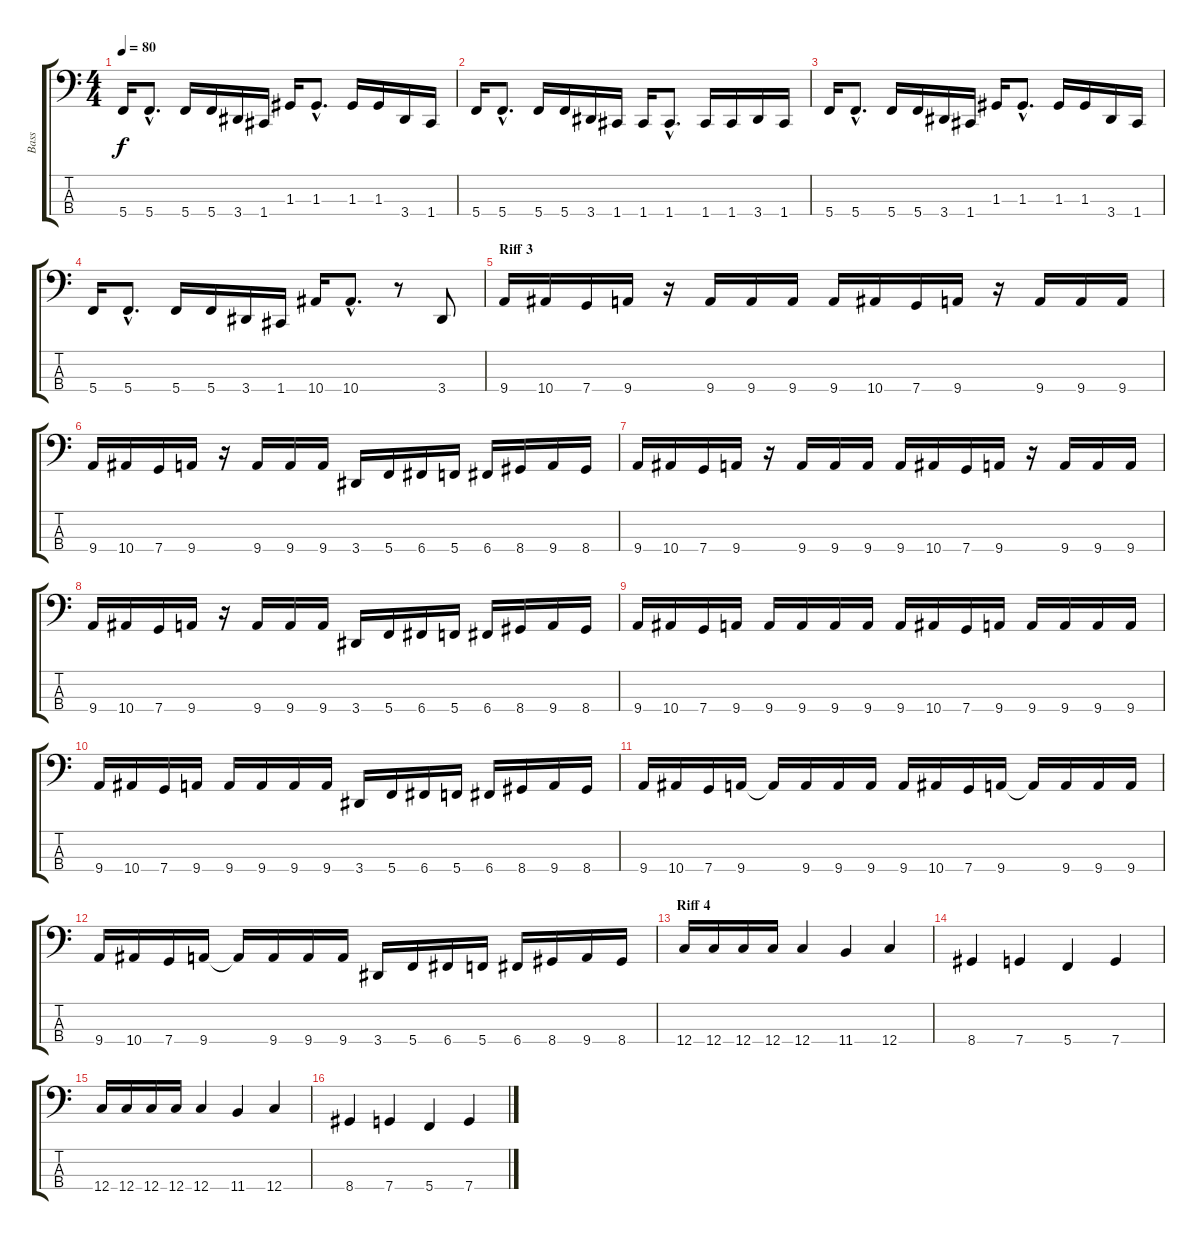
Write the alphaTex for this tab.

\track ("Bass" "Bass") {instrument electricbasspick}
\staff {score tabs}
\tuning (G2 C2 G1 C1) {hide}
\ts (4 4)
\tempo 80
\clef f4
\ks c
5.4.16{dy f} 5.4{hac}.8{d} 5.4.16 5.4.16 3.4.16 1.4.16 1.3.16 1.3{hac}.8{d} 1.3.16 1.3.16 3.4.16 1.4.16 |
5.4.16 5.4{hac}.8{d} 5.4.16 5.4.16 3.4.16 1.4.16 1.4.16 1.4{hac}.8{d} 1.4.16 1.4.16 3.4.16 1.4.16 |
5.4.16 5.4{hac}.8{d} 5.4.16 5.4.16 3.4.16 1.4.16 1.3.16 1.3{hac}.8{d} 1.3.16 1.3.16 3.4.16 1.4.16 |
5.4.16 5.4{hac}.8{d} 5.4.16 5.4.16 3.4.16 1.4.16 10.4.16 10.4{hac}.8{d} r.8 3.4.8 |
\section ("" "Riff 3")
9.4.16 10.4.16 7.4.16 9.4.16 r.16 9.4.16 9.4.16 9.4.16 9.4.16 10.4.16 7.4.16 9.4.16 r.16 9.4.16 9.4.16 9.4.16 |
9.4.16 10.4.16 7.4.16 9.4.16 r.16 9.4.16 9.4.16 9.4.16 3.4.16 5.4.16 6.4.16 5.4.16 6.4.16 8.4.16 9.4.16 8.4.16 |
9.4.16 10.4.16 7.4.16 9.4.16 r.16 9.4.16 9.4.16 9.4.16 9.4.16 10.4.16 7.4.16 9.4.16 r.16 9.4.16 9.4.16 9.4.16 |
9.4.16 10.4.16 7.4.16 9.4.16 r.16 9.4.16 9.4.16 9.4.16 3.4.16 5.4.16 6.4.16 5.4.16 6.4.16 8.4.16 9.4.16 8.4.16 |
9.4.16 10.4.16 7.4.16 9.4.16 9.4.16 9.4.16 9.4.16 9.4.16 9.4.16 10.4.16 7.4.16 9.4.16 9.4.16 9.4.16 9.4.16 9.4.16 |
9.4.16 10.4.16 7.4.16 9.4.16 9.4.16 9.4.16 9.4.16 9.4.16 3.4.16 5.4.16 6.4.16 5.4.16 6.4.16 8.4.16 9.4.16 8.4.16 |
9.4.16 10.4.16 7.4.16 9.4.16 9.4{t}.16 9.4.16 9.4.16 9.4.16 9.4.16 10.4.16 7.4.16 9.4.16 9.4{t}.16 9.4.16 9.4.16 9.4.16 |
9.4.16 10.4.16 7.4.16 9.4.16 9.4{t}.16 9.4.16 9.4.16 9.4.16 3.4.16 5.4.16 6.4.16 5.4.16 6.4.16 8.4.16 9.4.16 8.4.16 |
\section ("" "Riff 4")
12.4.16 12.4.16 12.4.16 12.4.16 12.4.4 11.4.4 12.4.4 |
8.4.4 7.4.4 5.4.4 7.4.4 |
12.4.16 12.4.16 12.4.16 12.4.16 12.4.4 11.4.4 12.4.4 |
8.4.4 7.4.4 5.4.4 7.4.4
